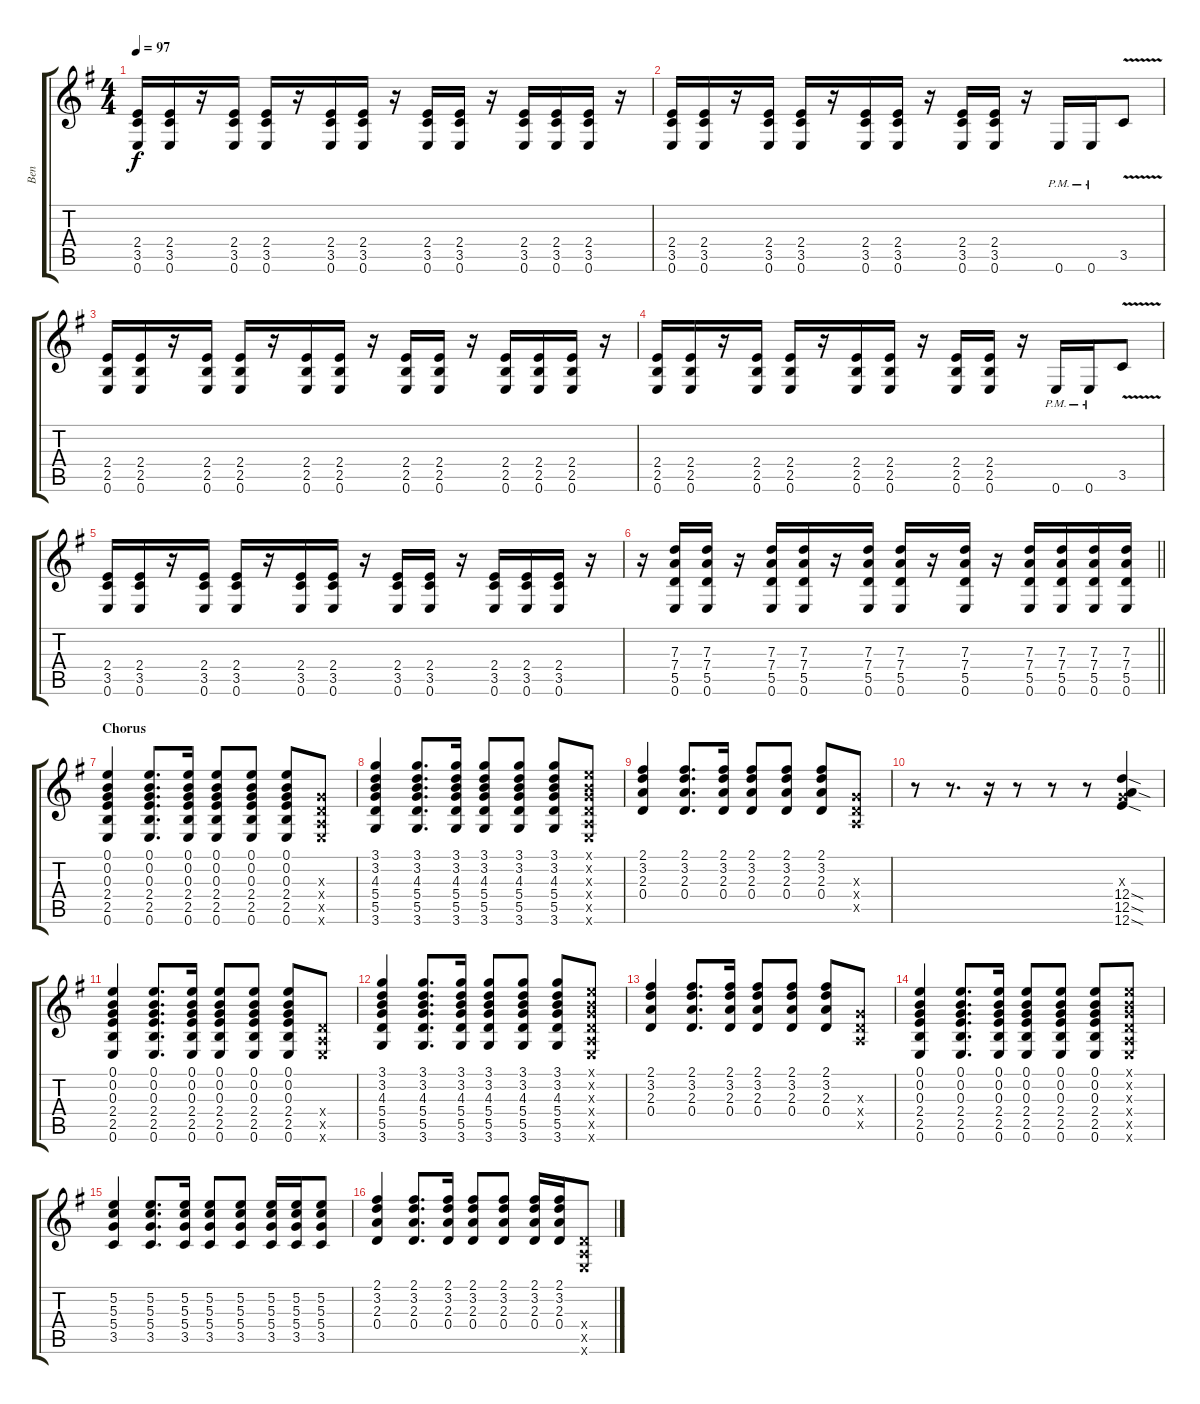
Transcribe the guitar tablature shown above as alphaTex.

\track ("Ben" "Ben") {instrument distortionguitar}
\staff {score tabs}
\tuning (E4 B3 G3 D3 A2 E2) {hide}
\ts (4 4)
\tempo 97
\clef g2
\ks g
(2.4 3.5 0.6).16{dy f} (2.4 3.5 0.6).16 r.16 (2.4 3.5 0.6).16 (2.4 3.5 0.6).16 r.16 (2.4 3.5 0.6).16 (2.4 3.5 0.6).16 r.16 (2.4 3.5 0.6).16 (2.4 3.5 0.6).16 r.16 (2.4 3.5 0.6).16 (2.4 3.5 0.6).16 (2.4 3.5 0.6).16 r.16 |
(2.4 3.5 0.6).16 (2.4 3.5 0.6).16 r.16 (2.4 3.5 0.6).16 (2.4 3.5 0.6).16 r.16 (2.4 3.5 0.6).16 (2.4 3.5 0.6).16 r.16 (2.4 3.5 0.6).16 (2.4 3.5 0.6).16 r.16 0.6{pm}.16 0.6{pm}.16 3.5{v}.8 |
(2.4 2.5 0.6).16 (2.4 2.5 0.6).16 r.16 (2.4 2.5 0.6).16 (2.4 2.5 0.6).16 r.16 (2.4 2.5 0.6).16 (2.4 2.5 0.6).16 r.16 (2.4 2.5 0.6).16 (2.4 2.5 0.6).16 r.16 (2.4 2.5 0.6).16 (2.4 2.5 0.6).16 (2.4 2.5 0.6).16 r.16 |
(2.4 2.5 0.6).16 (2.4 2.5 0.6).16 r.16 (2.4 2.5 0.6).16 (2.4 2.5 0.6).16 r.16 (2.4 2.5 0.6).16 (2.4 2.5 0.6).16 r.16 (2.4 2.5 0.6).16 (2.4 2.5 0.6).16 r.16 0.6{pm}.16 0.6{pm}.16 3.5{v}.8 |
(2.4 3.5 0.6).16 (2.4 3.5 0.6).16 r.16 (2.4 3.5 0.6).16 (2.4 3.5 0.6).16 r.16 (2.4 3.5 0.6).16 (2.4 3.5 0.6).16 r.16 (2.4 3.5 0.6).16 (2.4 3.5 0.6).16 r.16 (2.4 3.5 0.6).16 (2.4 3.5 0.6).16 (2.4 3.5 0.6).16 r.16 |
\barLineRight lightlight
r.16 (7.3 7.4 5.5 0.6).16 (7.3 7.4 5.5 0.6).16 r.16 (7.3 7.4 5.5 0.6).16 (7.3 7.4 5.5 0.6).16 r.16 (7.3 7.4 5.5 0.6).16 (7.3 7.4 5.5 0.6).16 r.16 (7.3 7.4 5.5 0.6).16 r.16 (7.3 7.4 5.5 0.6).16 (7.3 7.4 5.5 0.6).16 (7.3 7.4 5.5 0.6).16 (7.3 7.4 5.5 0.6).16 |
\section ("" "Chorus")
(0.1 0.2 0.3 2.4 2.5 0.6).4{volume 10} (0.1 0.2 0.3 2.4 2.5 0.6).8{d} (0.1 0.2 0.3 2.4 2.5 0.6).16 (0.1 0.2 0.3 2.4 2.5 0.6).8 (0.1 0.2 0.3 2.4 2.5 0.6).8 (0.1 0.2 0.3 2.4 2.5 0.6).8 (0.3{x} 0.4{x} 0.5{x} 0.6{x}).8 |
(3.1 3.2 4.3 5.4 5.5 3.6).4 (3.1 3.2 4.3 5.4 5.5 3.6).8{d} (3.1 3.2 4.3 5.4 5.5 3.6).16 (3.1 3.2 4.3 5.4 5.5 3.6).8 (3.1 3.2 4.3 5.4 5.5 3.6).8 (3.1 3.2 4.3 5.4 5.5 3.6).8 (0.1{x} 0.2{x} 0.3{x} 0.4{x} 0.5{x} 0.6{x}).8 |
(2.1 3.2 2.3 0.4).4 (2.1 3.2 2.3 0.4).8{d} (2.1 3.2 2.3 0.4).16 (2.1 3.2 2.3 0.4).8 (2.1 3.2 2.3 0.4).8 (2.1 3.2 2.3 0.4).8 (0.3{x} 0.4{x} 0.5{x}).8 |
r.8 r.8{d} r.16 r.8 r.8 r.8 (0.3{x} 12.4{sod} 12.5{sod} 12.6{sod}).4{volume 13} |
(0.1 0.2 0.3 2.4 2.5 0.6).4{volume 13} (0.1 0.2 0.3 2.4 2.5 0.6).8{d} (0.1 0.2 0.3 2.4 2.5 0.6).16 (0.1 0.2 0.3 2.4 2.5 0.6).8 (0.1 0.2 0.3 2.4 2.5 0.6).8 (0.1 0.2 0.3 2.4 2.5 0.6).8 (0.4{x} 0.5{x} 0.6{x}).8 |
(3.1 3.2 4.3 5.4 5.5 3.6).4 (3.1 3.2 4.3 5.4 5.5 3.6).8{d} (3.1 3.2 4.3 5.4 5.5 3.6).16 (3.1 3.2 4.3 5.4 5.5 3.6).8 (3.1 3.2 4.3 5.4 5.5 3.6).8 (3.1 3.2 4.3 5.4 5.5 3.6).8 (0.1{x} 0.2{x} 0.3{x} 0.4{x} 0.5{x} 0.6{x}).8 |
(2.1 3.2 2.3 0.4).4 (2.1 3.2 2.3 0.4).8{d} (2.1 3.2 2.3 0.4).16 (2.1 3.2 2.3 0.4).8 (2.1 3.2 2.3 0.4).8 (2.1 3.2 2.3 0.4).8 (0.3{x} 0.4{x} 0.5{x}).8 |
(0.1 0.2 0.3 2.4 2.5 0.6).4 (0.1 0.2 0.3 2.4 2.5 0.6).8{d} (0.1 0.2 0.3 2.4 2.5 0.6).16 (0.1 0.2 0.3 2.4 2.5 0.6).8 (0.1 0.2 0.3 2.4 2.5 0.6).8 (0.1 0.2 0.3 2.4 2.5 0.6).8 (0.1{x} 0.2{x} 0.3{x} 0.4{x} 0.5{x} 0.6{x}).8 |
(5.2 5.3 5.4 3.5).4 (5.2 5.3 5.4 3.5).8{d} (5.2 5.3 5.4 3.5).16 (5.2 5.3 5.4 3.5).8 (5.2 5.3 5.4 3.5).8 (5.2 5.3 5.4 3.5).16 (5.2 5.3 5.4 3.5).16 (5.2 5.3 5.4 3.5).8 |
(2.1 3.2 2.3 0.4).4 (2.1 3.2 2.3 0.4).8{d} (2.1 3.2 2.3 0.4).16 (2.1 3.2 2.3 0.4).8 (2.1 3.2 2.3 0.4).8 (2.1 3.2 2.3 0.4).16 (2.1 3.2 2.3 0.4).16 (0.4{x} 0.5{x} 0.6{x}).8
